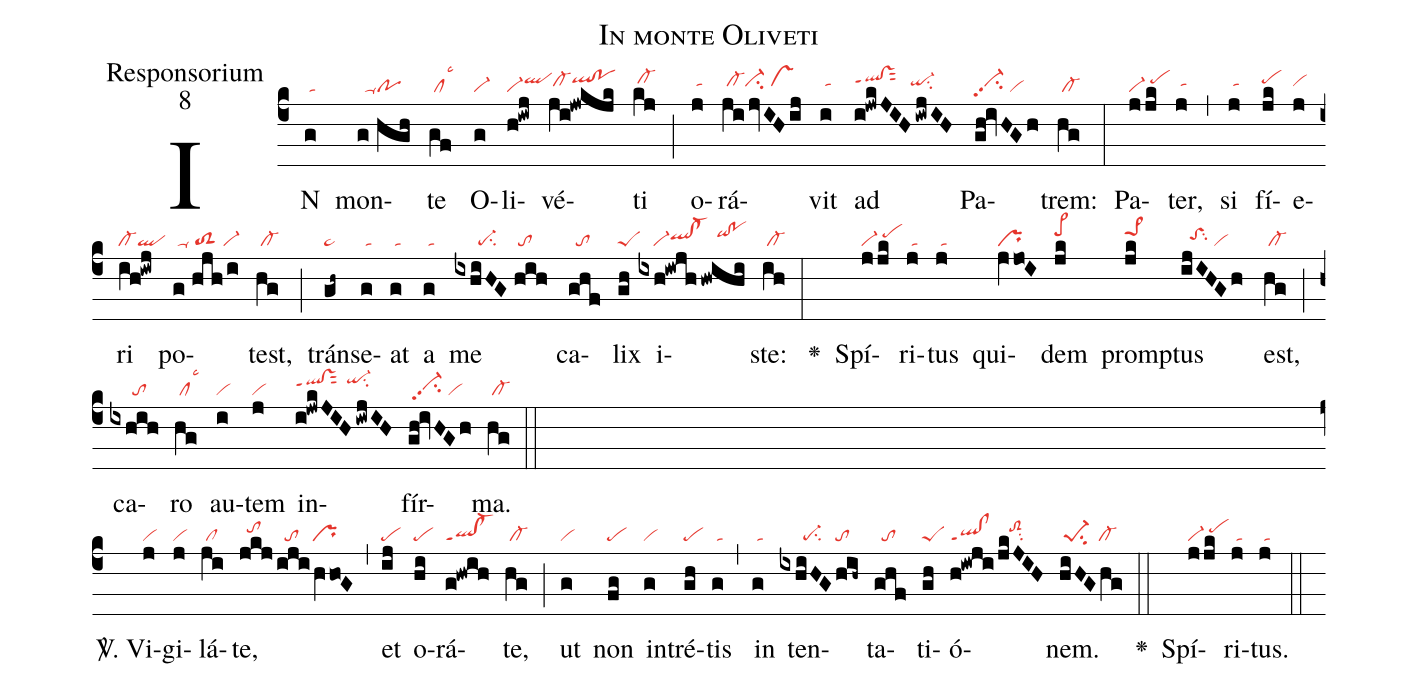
name:In monte Oliveti;
office-part:Responsorium;
mode:8;
nabc-lines: 1;
%%
(c4) IN(g|/ta) mon(g//hgh|//poppu1)te(gf|/cllsc3) O(g|vi-)li(h!iwj|vi-qlhi)vé(ji!jwkjk|/cl-hhqlhi!pohi)ti(kj|/cl-hi) (;)
o(j|/tahh)rá(ji/jvIHij|/cl-hhci-hh/vshh)vit(i|/tahh) ad(i!jwkJIHiwjIH|qlhi!vshippt1sut2///qi-hhsu2) Pa(gh!ivHGh|vi-hhpp2su2/vi)trem:(hg|/cl-) (:)
Pa(jjk|vi-/pehi)ter,(j|/tahh) (,) si(j|/tahh) fí(jk|pehi)e(j|vihh)ri(ih!iwj|cl-ql) po(g//hjh/i|/ta-/toS2/vi-)test,(hg|/cl-) (;)
trán(gh~|pe~)se(g|/ta)at(g|/ta) a(g|/ta) me(ixhiHG//hih|//////pe-su2/////to) ca(ghf|//to)lix(gh|peS) i(ixh!iwjh/hwihi|////vi-qlhh!cl-hh//qihi!pohi)ste:(ih|/cl-) (:)

<v>\greheightstar</v>() Spí(jjk|vi-/pehi)ri(j|/ta)tus(j|/ta) qui(jVjo!I|pr)dem(jk|pe>hj) prom(jk|pe>1hj)ptus(ijIHGh|//toShhsu2/vi) est,(hg|/cl-) (;)
ca(ixhih|//////to)ro(hg|/cllsc3) au(i|vi)tem(j|vi) in(i!jwkJIH/iwjIH|qlhi!vshippt1sut2//qi-hjsu2)fír(gh!ivHGh|/vi-hhpp2su2/vi)ma.(hg|/cl-) (::Z)

<sp>V/</sp>. Vi(j|vi)gi(j|vi)lá(ji|/cl)te,(jkj/iji/hVho!G|//tohi//////to///pr) (,) et(ij|pe) o(hi|pe)rá(g!hwih|ql!cl-ppt1)te,(hg|/cl-) (;)
ut(g|vi) non(fg|pe) in(g|vi)tré(gh|pe)tis(g|/ta) (,) in(g|/ta) ten(ixhiHG/hih~|//////pe-su2///to)ta(ghf|//to)ti(gh|peS)ó(h!iwji/jkJIH|ql!clppt1////toS2hisu2)nem.(hiHG/hg|/pe-1su2//cl-) (::)

<v>\greheightstar</v>() Spí(jjk|vi-/pehi)ri(j|/ta)tus.(j|/ta) (::)
